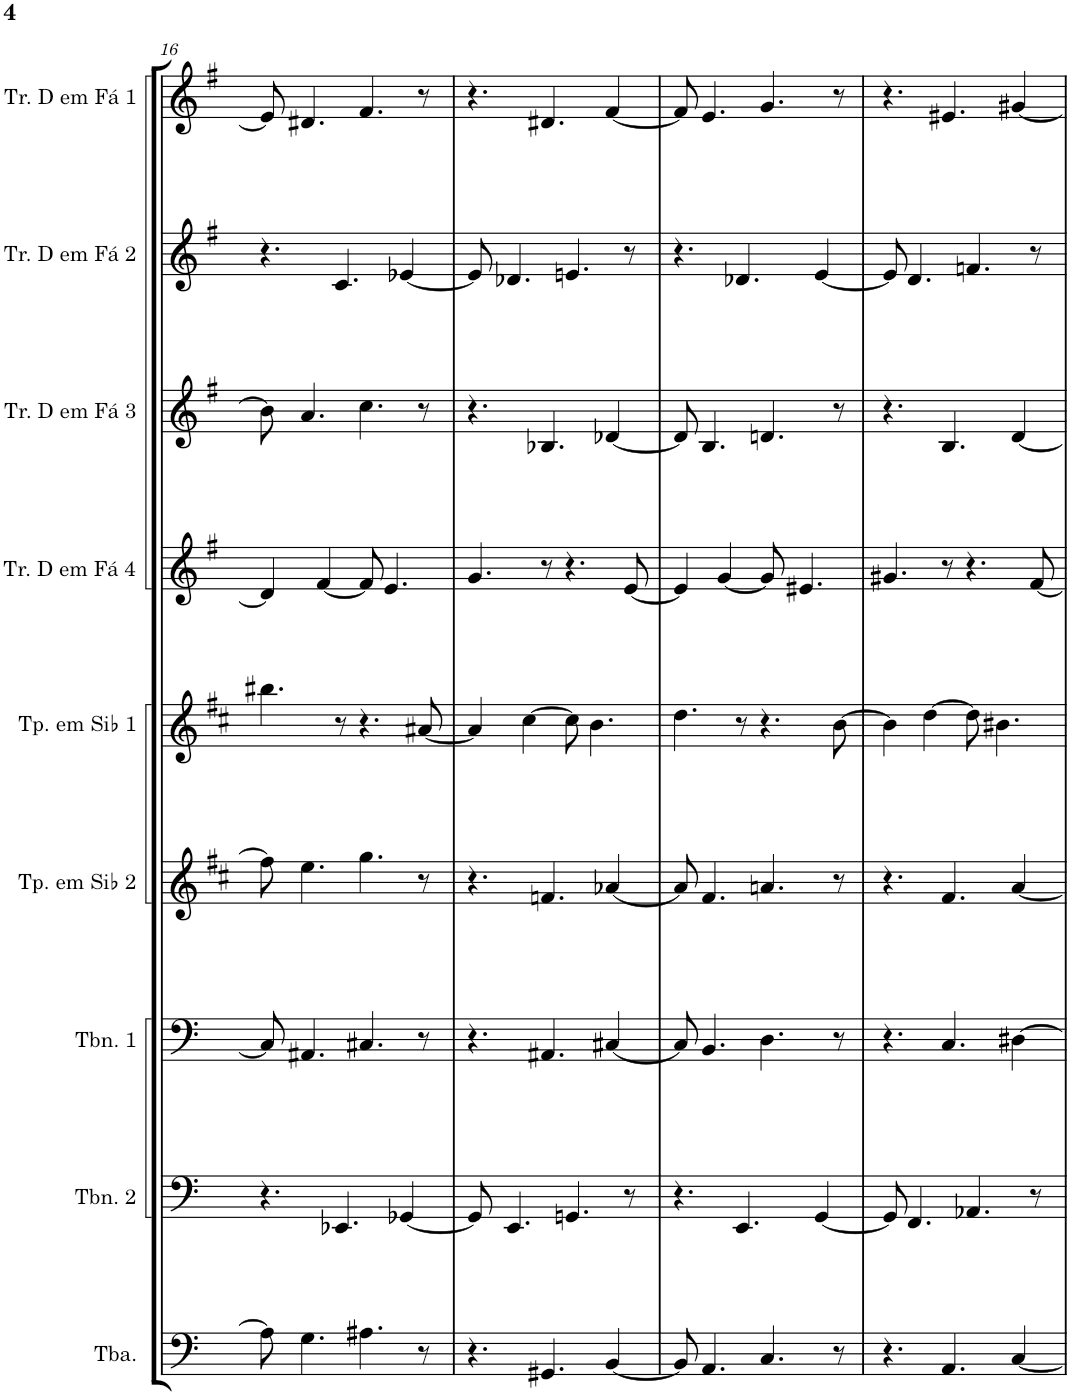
**kern	**kern	**kern	**kern	**kern	**kern	**kern	**kern	**kern
*part9	*part8	*part7	*part6	*part5	*part4	*part3	*part2	*part1
*staff9	*staff8	*staff7	*staff6	*staff5	*staff4	*staff3	*staff2	*staff1
*I"Tuba	*I"Trombone 2	*I"Trombone 1	*I"Trompete em Sib 2	*I"Trompete em Sib 1	*I"Trompa em Fá 4	*I"Trompa em Fá 3	*I"Trompa em Fá 2	*I"Trompa em Fá 1
*I'Tba.	*I'Tbn. 2	*I'Tbn. 1	*I'Tp. em Sib 2	*I'Tp. em Sib 1	*	*	*	*
!!LO:PB:g=z
*clefF4	*clefF4	*clefF4	*clefG2	*clefG2	*clefG2	*clefG2	*clefG2	*clefG2
*	*	*	*Trd1c2	*Trd1c2	*Trd4c7	*Trd4c7	*Trd4c7	*Trd4c7
*k[]	*k[]	*k[]	*k[f#c#]	*k[f#c#]	*k[f#]	*k[f#]	*k[f#]	*k[f#]
*M4/4	*M4/4	*M4/4	*M4/4	*M4/4	*M4/4	*M4/4	*M4/4	*M4/4
=16	=16	=16	=16	=16	=16	=16	=16	=16
8A\]	4.r	8C/]	8ff#\]	4.bb#X\	4d#/]	8b\]	4.r	8e#/]
4.G\	.	4.AA#X/	4.ee\	.	.	4.a/	.	4.d#X/
.	.	.	.	.	[4f#/	.	.	.
.	4.EE-X/	.	.	8r	.	.	4.c/	.
4.A#X\	.	4.C#X/	4.gg\	4.r	8f#/]	4.cc\	.	4.f#/
.	.	.	.	.	4.e/	.	.	.
.	[4GG-X/	.	.	.	.	.	[4e-X/	.
8r	.	8r	8r	[8a#X/	.	8r	.	8r
=17	=17	=17	=17	=17	=17	=17	=17	=17
4.r	8GG-/]	4.r	4.r	4a#/]	4.g/	4.r	8e-/]	4.r
.	4.EE/	.	.	.	.	.	4.d-X/	.
.	.	.	.	[4cc#\	.	.	.	.
4.GG#X/	.	4.AA#X/	4.fn/	.	8r	4.B-X/	.	4.d#X/
.	4.GGn/	.	.	8cc#\]	4.r	.	4.en/	.
.	.	.	.	4.b\	.	.	.	.
[4BB/	.	[4C#X/	[4a-X/	.	.	[4d-X/	.	[4f#/
.	8r	.	.	.	[8e/	.	8r	.
=18	=18	=18	=18	=18	=18	=18	=18	=18
8BB/]	4.r	8C#/]	8a-/]	4.dd\	4e/]	8d-/]	4.r	8f#/]
4.AA/	.	4.BB/	4.f#/	.	.	4.B/	.	4.e/
.	.	.	.	.	[4g/	.	.	.
.	4.EE/	.	.	8r	.	.	4.d-X/	.
4.C/	.	4.D\	4.an/	4.r	8g/]	4.dn/	.	4.g/
.	.	.	.	.	4.e#X/	.	.	.
.	[4GG/	.	.	.	.	.	[4e/	.
8r	.	8r	8r	[8b\	.	8r	.	8r
=19	=19	=19	=19	=19	=19	=19	=19	=19
4.r	8GG/]	4.r	4.r	4b\]	4.g#X/	4.r	8e/]	4.r
.	4.FF/	.	.	.	.	.	4.d/	.
.	.	.	.	[4dd\	.	.	.	.
4.AA/	.	4.C/	4.f#/	.	8r	4.B/	.	4.e#X/
.	4.AA-X/	.	.	8dd\]	4.r	.	4.fn/	.
.	.	.	.	4.b#X\	.	.	.	.
[4C/	.	[4D#X\	[4a/	.	.	[4d/	.	[4g#X/
.	8r	.	.	.	[8f#/	.	8r	.
=	=	=	=	=	=	=	=	=
*-	*-	*-	*-	*-	*-	*-	*-	*-
